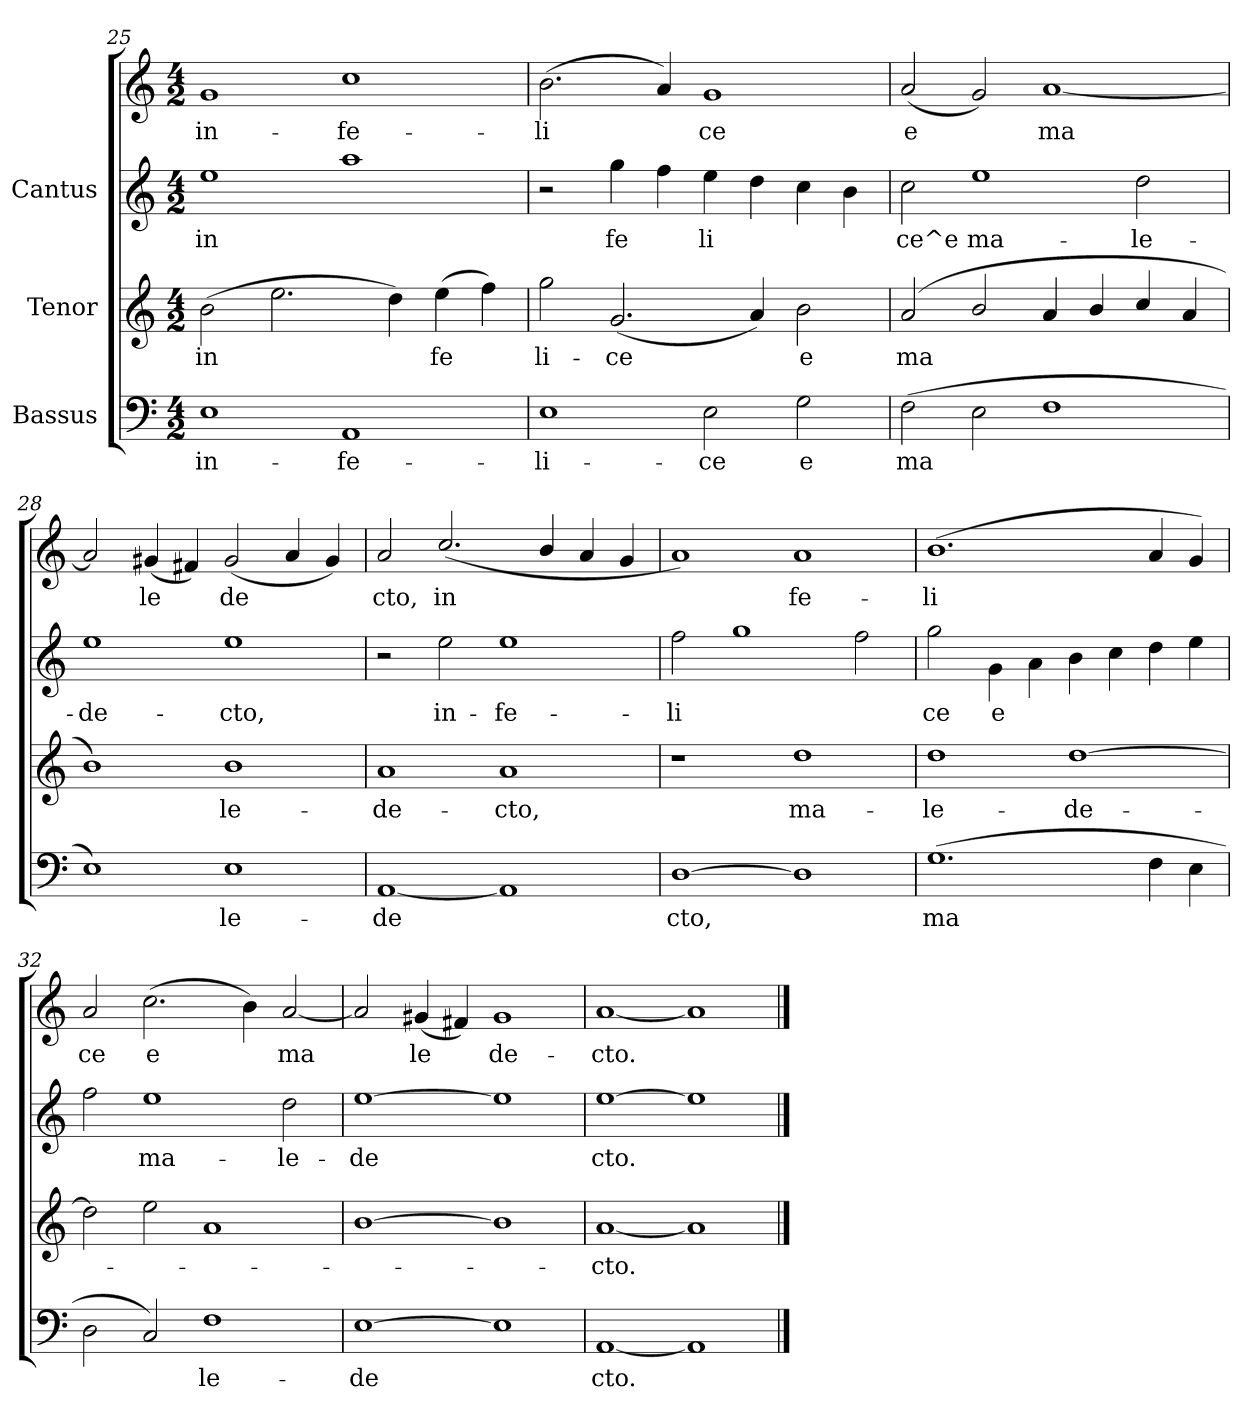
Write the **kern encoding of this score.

**kern	**text	**kern	**text	**kern	**text	**kern	**text
*part3	*part3	*part2	*part2	*part1	*part1	*part1	*part1
*staff4	*staff4	*staff3	*staff3	*staff2	*staff2	*staff1	*staff1
*I"Bassus	*	*I"Tenor	*	*I"Cantus	*	*	*
!!LO:PB:g=z
*clefF4	*	*clefG2	*	*clefG2	*	*clefG2	*
*M4/2	*	*M4/2	*	*M4/2	*	*M4/2	*
=25	=25	=25	=25	=25	=25	=25	=25
!	!LO:LY:b:cj	!	!LO:LY:b:cj	!	!LO:LY:b:cj	!	!LO:LY:b:cj
1E	in-	(>2b\	in-	1ee	-in-	1g	in-
!	!	!	!LO:LY:b:cj	!	!	!	!
.	.	2.ee\	-	.	.	.	.
!	!LO:LY:b:cj	!	!	!	!LO:LY:b:cj	!	!LO:LY:b:cj
1AA	-fe-	.	.	1aa	--	1cc	-fe-
!	!	!	!LO:LY:b:cj	!	!	!	!
.	.	4dd\)	.	.	.	.	.
!	!	!	!LO:LY:b:cj	!	!	!	!
.	.	(>4ee\	fe-	.	.	.	.
!	!	!	!LO:LY:b:cj	!	!	!	!
.	.	4ff\)	--	.	.	.	.
=26	=26	=26	=26	=26	=26	=26	=26
!	!LO:LY:b:cj	!	!LO:LY:b:cj	!	!	!	!LO:LY:b:cj
1E	-li-	2gg\	-li-	2r	.	(>2.b\	-li-
!	!	!	!LO:LY:b:cj	!	!LO:LY:b:cj	!	!
.	.	(<2.g/	-ce	4gg\	fe-	.	.
!	!	!	!	!	!LO:LY:b:cj	!	!LO:LY:b:cj
.	.	.	.	4ff\	-	4a/)	-
!	!LO:LY:b:cj	!	!	!	!LO:LY:b:cj	!	!LO:LY:b:cj
2E\	-ce	.	.	4ee\	li-	1g	ce
!	!	!	!LO:LY:b:cj	!	!LO:LY:b:cj	!	!
.	.	4a/)	.	4dd\	--	.	.
!	!LO:LY:b:cj	!	!LO:LY:b:cj	!	!LO:LY:b:cj	!	!
2G\	e	2b\	e	4cc\	--	.	.
!	!	!	!	!	!LO:LY:b:cj	!	!
.	.	.	.	4b\	--	.	.
=27	=27	=27	=27	=27	=27	=27	=27
!	!LO:LY:b:cj	!	!LO:LY:b:cj	!	!LO:LY:b:cj	!	!LO:LY:b:cj
(>2F\	ma-	(<2a/	ma-	2cc\	-ce^e	(<2a/	-e
!	!LO:LY:b:cj	!	!LO:LY:b:cj	!	!LO:LY:b:cj	!	!LO:LY:b:cj
2E\	--	2b/	--	1ee	ma-	2g/)	.
!	!LO:LY:b:cj	!	!LO:LY:b:cj	!	!	!	!LO:LY:b:cj
1F	--	4a/	--	.	.	[<1a	ma-
!	!	!	!LO:LY:b:cj	!	!	!	!
.	.	4b/	--	.	.	.	.
!	!	!	!LO:LY:b:cj	!	!LO:LY:b:cj	!	!
.	.	4cc/	--	2dd\	-le-	.	.
!	!	!	!LO:LY:b:cj	!	!	!	!
.	.	4a/	--	.	.	.	.
!!LO:LB:g=z
=28	=28	=28	=28	=28	=28	=28	=28
!	!LO:LY:b:cj	!	!LO:LY:b:cj	!	!LO:LY:b:cj	!	!LO:LY:b:cj
1E)	-	1b)	-	1ee	-de-	2a/]	-
!	!	!	!	!	!	!	!LO:LY:b:cj
.	.	.	.	.	.	(<4g#X/	le-
!	!	!	!	!	!	!	!LO:LY:b:cj
.	.	.	.	.	.	4f#X/)	-
!	!LO:LY:b:cj	!	!LO:LY:b:cj	!	!LO:LY:b:cj	!	!LO:LY:b:cj
1E	le-	1b	le-	1ee	-cto,	(<2g#/	de-
!	!	!	!	!	!	!	!LO:LY:b:cj
.	.	.	.	.	.	4a/	--
!	!	!	!	!	!	!	!LO:LY:b:cj
.	.	.	.	.	.	4g#/)	--
=29	=29	=29	=29	=29	=29	=29	=29
!	!LO:LY:b:cj	!	!LO:LY:b:cj	!	!	!	!LO:LY:b:cj
[<1AA	-de-	1a	-de-	2r	.	2a/	cto,
!	!	!	!	!	!LO:LY:b:cj	!	!LO:LY:b:cj
.	.	.	.	2ee\	-in-	(<2.cc/	in-
!	!LO:LY:b:cj	!	!LO:LY:b:cj	!	!LO:LY:b:cj	!	!
1AA]	--	1a	-cto,	1ee	-fe-	.	.
!	!	!	!	!	!	!	!LO:LY:b:cj
.	.	.	.	.	.	4b/	--
!	!	!	!	!	!	!	!LO:LY:b:cj
.	.	.	.	.	.	4a/	--
!	!	!	!	!	!	!	!LO:LY:b:cj
.	.	.	.	.	.	4g/	--
=30	=30	=30	=30	=30	=30	=30	=30
!	!LO:LY:b:cj	!	!	!	!LO:LY:b:cj	!	!LO:LY:b:cj
[>1D	-cto,	1r	.	2ff\	-li-	1a)	-
!	!	!	!	!	!LO:LY:b:cj	!	!
.	.	.	.	1gg	--	.	.
!	!LO:LY:b:cj	!	!LO:LY:b:cj	!	!	!	!LO:LY:b:cj
1D]	.	1dd	ma-	.	.	1a	fe-
!	!	!	!	!	!LO:LY:b:cj	!	!
.	.	.	.	2ff\	--	.	.
=31	=31	=31	=31	=31	=31	=31	=31
!	!LO:LY:b:cj	!	!LO:LY:b:cj	!	!LO:LY:b:cj	!	!LO:LY:b:cj
(>1.G	ma-	1dd	-le-	2gg\	-ce	(<1.b	-li-
!	!	!	!	!	!LO:LY:b:cj	!	!
.	.	.	.	4g\	e	.	.
!	!	!	!	!	!LO:LY:b:cj	!	!
.	.	.	.	4a\	.	.	.
!	!	!	!LO:LY:b:cj	!	!LO:LY:b:cj	!	!
.	.	[>1dd	-de-	4b\	.	.	.
!	!	!	!	!	!LO:LY:b:cj	!	!
.	.	.	.	4cc\	.	.	.
!	!LO:LY:b:cj	!	!	!	!LO:LY:b:cj	!	!LO:LY:b:cj
4F\	--	.	.	4dd\	.	4a/	--
!	!LO:LY:b:cj	!	!	!	!LO:LY:b:cj	!	!LO:LY:b:cj
4E\	--	.	.	4ee\	.	4g/)	--
!!LO:LB:g=z
=32	=32	=32	=32	=32	=32	=32	=32
!	!LO:LY:b:cj	!	!	!	!LO:LY:b:cj	!	!LO:LY:b:cj
2D\	-	2dd\]	.	2ff\	-	2a/	ce
!	!LO:LY:b:cj	!	!	!	!LO:LY:b:cj	!	!LO:LY:b:cj
2C/)	.	2ee\	.	1ee	ma-	(>2.cc\	e
!	!LO:LY:b:cj	!	!	!	!	!	!
1F	le-	1a	.	.	.	.	.
!	!	!	!	!	!	!	!LO:LY:b:cj
.	.	.	.	.	.	4b\)	.
!	!	!	!	!	!LO:LY:b:cj	!	!LO:LY:b:cj
.	.	.	.	2dd\	-le-	[<2a/	ma-
=33	=33	=33	=33	=33	=33	=33	=33
!	!LO:LY:b:cj	!	!	!	!LO:LY:b:cj	!	!LO:LY:b:cj
[>1E	-de-	[>1b	.	[>1ee	-de-	2a/]	-
!	!	!	!	!	!	!	!LO:LY:b:cj
.	.	.	.	.	.	(<4g#X/	le-
!	!	!	!	!	!	!	!LO:LY:b:cj
.	.	.	.	.	.	4f#X/)	-
!	!LO:LY:b:cj	!	!	!	!LO:LY:b:cj	!	!LO:LY:b:cj
1E]	--	1b]	.	1ee]	--	1g#	de-
=34	=34	=34	=34	=34	=34	=34	=34
!	!LO:LY:b:cj	!	!LO:LY:b:cj	!	!LO:LY:b:cj	!	!LO:LY:b:cj
[<1AA	-cto.	[<1a	-cto.	[>1ee	cto.	[<1a	-cto.
!	!LO:LY:b:cj	!	!LO:LY:b:cj	!	!LO:LY:b:cj	!	!LO:LY:b:cj
1AA]	.	1a]	.	1ee]	.	1a]	.
==	==	==	==	==	==	==	==
*-	*-	*-	*-	*-	*-	*-	*-
